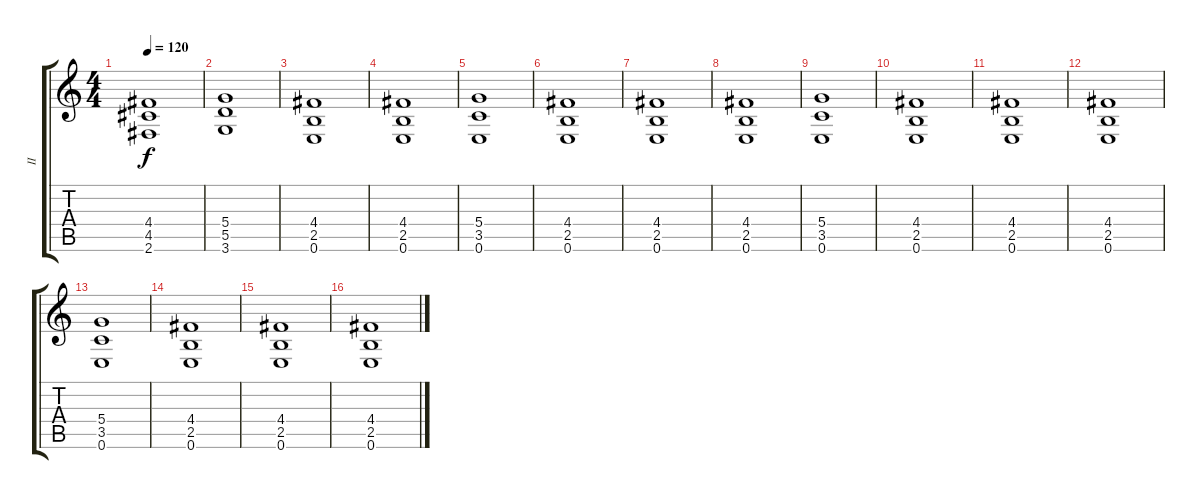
\track ("II" "II") {instrument distortionguitar}
\staff {score tabs}
\tuning (E4 B3 G3 D3 A2 E2) {hide}
\ts (4 4)
\tempo 120
\clef g2
\ks c
(4.4 4.5 2.6).1{dy f} |
(5.4 5.5 3.6).1 |
(4.4 2.5 0.6).1 |
(4.4 2.5 0.6).1 |
(5.4 3.5 0.6).1 |
(4.4 2.5 0.6).1 |
(4.4 2.5 0.6).1 |
(4.4 2.5 0.6).1 |
(5.4 3.5 0.6).1 |
(4.4 2.5 0.6).1 |
(4.4 2.5 0.6).1 |
(4.4 2.5 0.6).1 |
(5.4 3.5 0.6).1 |
(4.4 2.5 0.6).1 |
(4.4 2.5 0.6).1 |
(4.4 2.5 0.6).1
